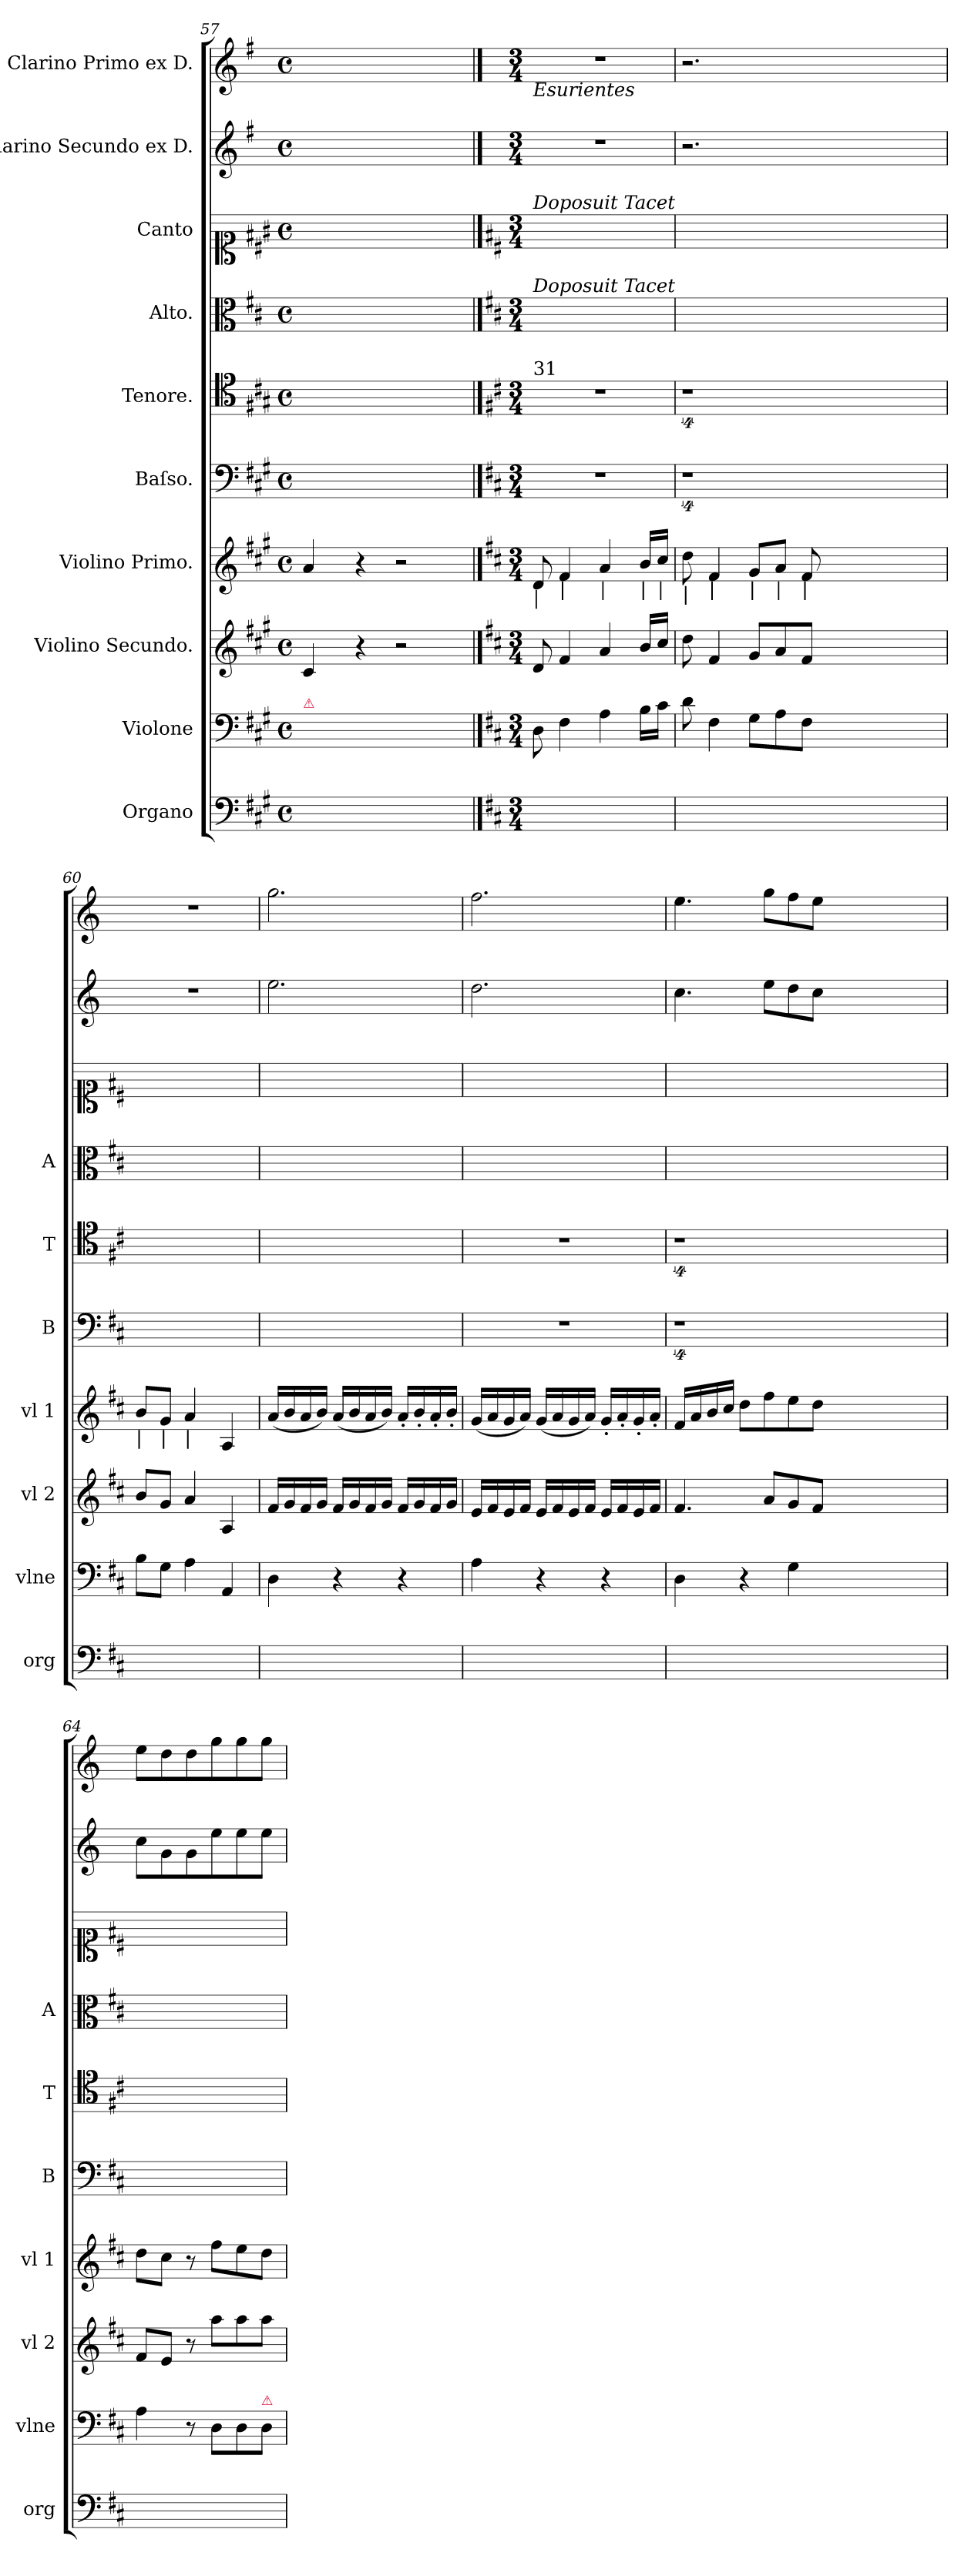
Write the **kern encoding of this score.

**kern	**kern	**kern	**kern	**kern	**kern	**kern	**kern	**kern	**kern
*part10	*part9	*part8	*part7	*part6	*part5	*part4	*part3	*part2	*part1
*staff10	*staff9	*staff8	*staff7	*staff6	*staff5	*staff4	*staff3	*staff2	*staff1
*I"Organo	*I"Violone	*I"Violino Secundo.	*I"Violino Primo.	*I"Baſso.	*I"Tenore.	*I"Alto.	*I"Canto	*I"Clarino Secundo ex D.	*I"Clarino Primo ex D.
*I'org	*I'vlne	*I'vl 2	*I'vl 1	*I'B	*I'T	*I'A	*	*	*
*clefF4	*clefF4	*clefG2	*clefG2	*clefF4	*clefC4	*clefC3	*clefC1	*clefG2	*clefG2
*	*	*	*	*	*	*	*	*ITrd-1c-2	*ITrd-1c-2
*k[f#c#g#]	*k[f#c#g#]	*k[f#c#g#]	*k[f#c#g#]	*k[f#c#g#]	*k[f#c#g#]	*k[f#c#]	*k[f#c#g#]	*k[f#c#g#]	*k[f#c#g#]
*M4/4	*M4/4	*M4/4	*M4/4	*M4/4	*M4/4	*M4/4	*M4/4	*M4/4	*M4/4
*met(c)	*met(c)	*met(c)	*met(c)	*met(c)	*met(c)	*met(c)	*met(c)	*met(c)	*met(c)
=57	=57	=57	=57	=57	=57	=57	=57	=57	=57
!	!LO:TX:a:color=crimson:t=⚠	!	!	!	!	!	!	!	!
1ryy	8AA/yy	4c#/	4a/	1ryy	1ryy	1ryy	1ryy	1ryy	1ryy
.	2.ryy	.	.	.	.	.	.	.	.
.	.	4r	4r	.	.	.	.	.	.
.	.	2r	2r	.	.	.	.	.	.
.	8ryy	.	.	.	.	.	.	.	.
==58	==58	==58	==58	==58	==58	==58	==58	==58	==58
*k[f#c#]	*k[f#c#]	*k[f#c#]	*k[f#c#]	*k[f#c#]	*k[f#c#]	*k[f#c#]	*k[f#c#]	*k[f#c#]	*k[f#c#]
*M3/4	*M3/4	*M3/4	*M3/4	*M3/4	*M3/4	*M3/4	*M3/4	*M3/4	*M3/4
!	!	!	!	!	!	!	!	!	!LO:TX:b:i:t=Esurientes
!	!	!	!	!	!	!	!LO:TX:a:i:t=Doposuit Tacet	!	!
!	!	!	!	!	!	!LO:TX:a:i:t=Doposuit Tacet	!	!	!
!	!	!	!	!	!LO:TX:a:t=31	!	!	!	!
!	!	!	!LO:TX:b:t=|	!	!	!	!	!	!
2.ryy	8D\	8d/	8d/	2.r	2.r	2.ryy	2.ryy	2.r	2.r
!	!	!	!LO:TX:b:t=|	!	!	!	!	!	!
.	4F#\	4f#/	4f#/	.	.	.	.	.	.
!	!	!	!LO:TX:b:t=|	!	!	!	!	!	!
.	4A\	4a/	4a/	.	.	.	.	.	.
!	!	!	!LO:TX:b:t=|	!	!	!	!	!	!
.	16B\LL	16b/LL	16b/LL	.	.	.	.	.	.
!	!	!	!LO:TX:b:t=|	!	!	!	!	!	!
.	16c#\JJ	16cc#/JJ	16cc#/JJ	.	.	.	.	.	.
=59	=59	=59	=59	=59	=59	=59	=59	=59	=59
!	!	!	!LO:TX:b:t=|	!	!	!	!	!	!
2.ryy	8d\	8dd\	8dd\	4%9r	4%9r	2.ryy	2.ryy	2.r	2.r
!	!	!	!LO:TX:b:t=|	!	!	!	!	!	!
.	4F#\	4f#/	4f#/	.	.	.	.	.	.
!	!	!	!LO:TX:b:t=|	!	!	!	!	!	!
.	8G\L	8g/L	8g/L	.	.	.	.	.	.
!	!	!	!LO:TX:b:t=|	!	!	!	!	!	!
.	8A\	8a/	8a/J	.	.	.	.	.	.
!	!	!	!LO:TX:b:t=|	!	!	!	!	!	!
.	8F#\J	8f#/J	8f#/	.	.	.	.	.	.
1.ryy	1.ryy	1.ryy	1.ryy	.	.	1.ryy	1.ryy	1.ryy	1.ryy
=60	=60	=60	=60	=60	=60	=60	=60	=60	=60
!	!	!	!LO:TX:b:t=|	!	!	!	!	!	!
2.ryy	8B\L	8b/L	8b/L	2.ryy	2.ryy	2.ryy	2.ryy	2.r	2.r
!	!	!	!LO:TX:b:t=|	!	!	!	!	!	!
.	8G\J	8g/J	8g/J	.	.	.	.	.	.
!	!	!	!LO:TX:b:t=|	!	!	!	!	!	!
.	4A\	4a/	4a/	.	.	.	.	.	.
.	4AA/	4A/	4A/	.	.	.	.	.	.
=61	=61	=61	=61	=61	=61	=61	=61	=61	=61
2.ryy	4D\	16f#/LL	(16a/LL	2.ryy	2.ryy	2.ryy	2.ryy	2.ff#\	2.aa\
.	.	16g/	16b/	.	.	.	.	.	.
.	.	16f#/	16a/	.	.	.	.	.	.
.	.	16g/JJ	16b/JJ)	.	.	.	.	.	.
.	4r	16f#/LL	(16a/LL	.	.	.	.	.	.
.	.	16g/	16b/	.	.	.	.	.	.
.	.	16f#/	16a/	.	.	.	.	.	.
.	.	16g/JJ	16b/JJ)	.	.	.	.	.	.
.	4r	16f#/LL	16a'/LL	.	.	.	.	.	.
.	.	16g/	16b'/	.	.	.	.	.	.
.	.	16f#/	16a'/	.	.	.	.	.	.
.	.	16g/JJ	16b'/JJ	.	.	.	.	.	.
=62	=62	=62	=62	=62	=62	=62	=62	=62	=62
2.ryy	4A\	16e/LL	(16g/LL	2.r	2.r	2.ryy	2.ryy	2.ee\	2.gg\
.	.	16f#/	16a/	.	.	.	.	.	.
.	.	16e/	16g/	.	.	.	.	.	.
.	.	16f#/JJ	16a/JJ)	.	.	.	.	.	.
.	4r	16e/LL	(16g/LL	.	.	.	.	.	.
.	.	16f#/	16a/	.	.	.	.	.	.
.	.	16e/	16g/	.	.	.	.	.	.
.	.	16f#/JJ	16a/JJ)	.	.	.	.	.	.
.	4r	16e/LL	16g'/LL	.	.	.	.	.	.
.	.	16f#/	16a'/	.	.	.	.	.	.
.	.	16e/	16g'/	.	.	.	.	.	.
.	.	16f#/JJ	16a'/JJ	.	.	.	.	.	.
=63	=63	=63	=63	=63	=63	=63	=63	=63	=63
2.ryy	4D\	4.f#/	16f#/LL	4%9r	4%9r	2.ryy	2.ryy	4.dd\	4.ff#\
.	.	.	16a/	.	.	.	.	.	.
.	.	.	16b/	.	.	.	.	.	.
.	.	.	16cc#/JJ	.	.	.	.	.	.
.	4r	.	8dd\L	.	.	.	.	.	.
.	.	8a/L	8ff#\	.	.	.	.	8ff#\L	8aa\L
.	4G\	8g/	8ee\	.	.	.	.	8ee\	8gg\
.	.	8f#/J	8dd\J	.	.	.	.	8dd\J	8ff#\J
1.ryy	1.ryy	1.ryy	1.ryy	.	.	1.ryy	1.ryy	1.ryy	1.ryy
=64	=64	=64	=64	=64	=64	=64	=64	=64	=64
2.ryy	4A\	8f#/L	8dd\L	2.ryy	2.ryy	2.ryy	2.ryy	8dd\L	8ff#\L
.	.	8e/J	8cc#\J	.	.	.	.	8a\	8ee\
.	8r	8r	8r	.	.	.	.	8a\	8ee\
.	8D\L	8aa\L	8ff#\L	.	.	.	.	8ff#\	8aa\
.	8D\	8aa\	8ee\	.	.	.	.	8ff#\	8aa\
!	!LO:TX:a:color=crimson:t=⚠	!	!	!	!	!	!	!	!
.	8D\J	8aa\J	8dd\J	.	.	.	.	8ff#\J	8aa\J
=	=	=	=	=	=	=	=	=	=
*-	*-	*-	*-	*-	*-	*-	*-	*-	*-
